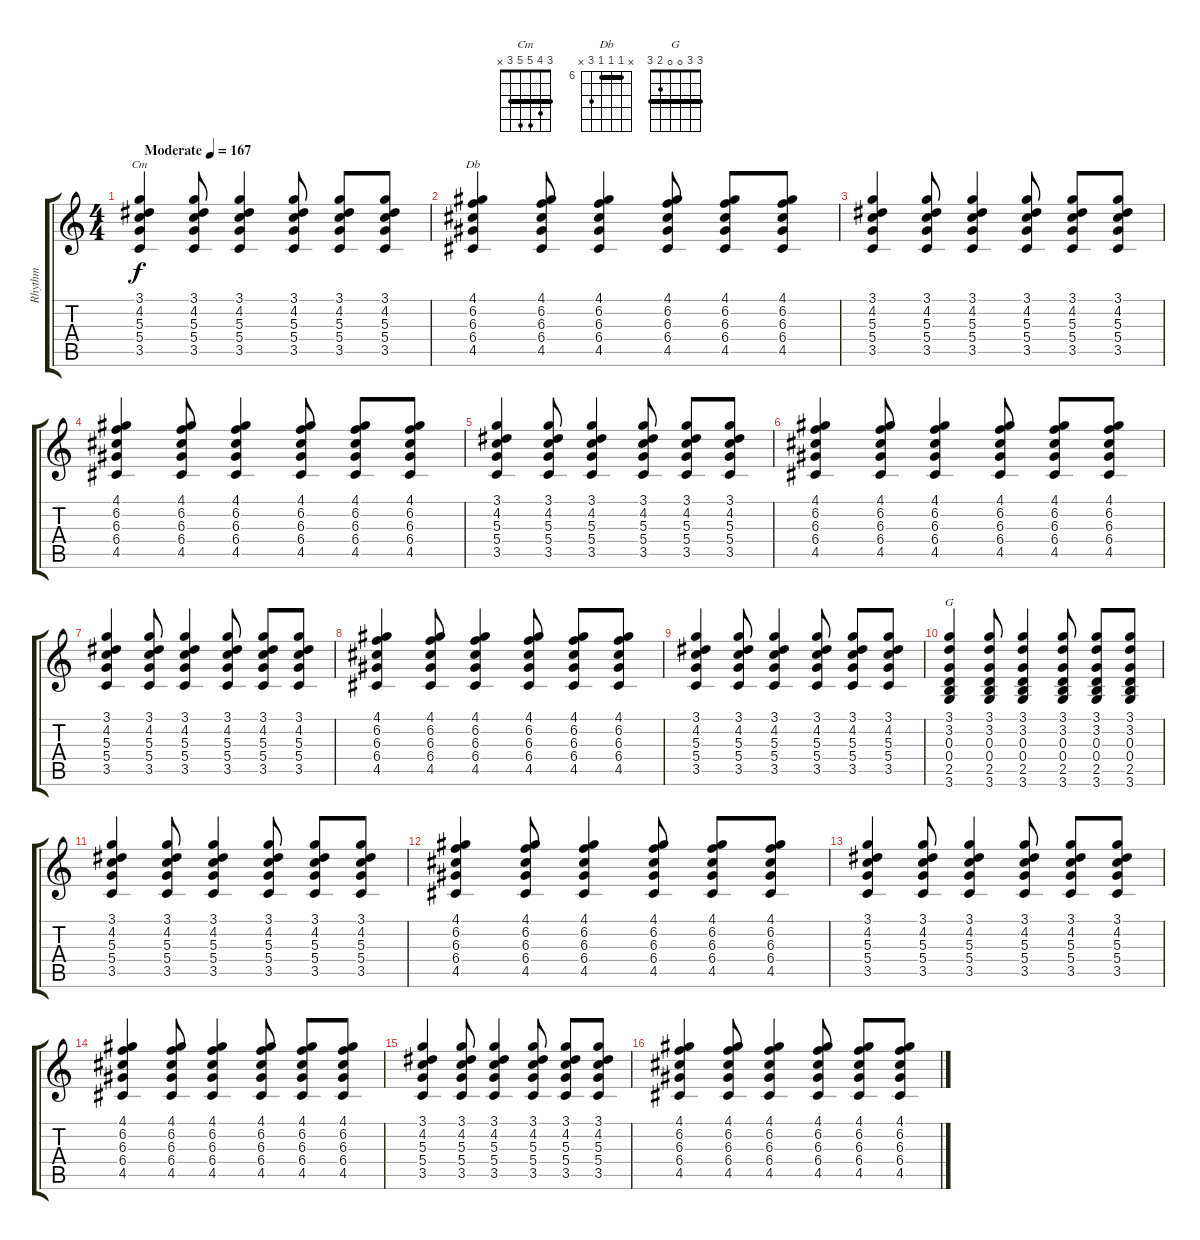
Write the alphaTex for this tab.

\track ("Rhythm " "Rhythm ") {instrument acousticguitarsteel}
\staff {score tabs}
\tuning (E4 B3 G3 D3 A2 E2) {hide}
\chord ("Cm" 3 4 5 5 3 x) {barre 3}
\chord ("Db" x 6 6 6 8 x) {firstfret 6 barre 6}
\chord ("G" 3 3 0 0 2 3) {barre 3}
\ts (4 4)
\tempo (167 "Moderate")
\clef g2
\ks c
(3.1 4.2 5.3 5.4 3.5).4{ch "Cm" dy f instrument acousticguitarsteel} (3.1 4.2 5.3 5.4 3.5).8 (3.1 4.2 5.3 5.4 3.5).4 (3.1 4.2 5.3 5.4 3.5).8 (3.1 4.2 5.3 5.4 3.5).8 (3.1 4.2 5.3 5.4 3.5).8 |
(4.1 6.2 6.3 6.4 4.5).4{ch "Db"} (4.1 6.2 6.3 6.4 4.5).8 (4.1 6.2 6.3 6.4 4.5).4 (4.1 6.2 6.3 6.4 4.5).8 (4.1 6.2 6.3 6.4 4.5).8 (4.1 6.2 6.3 6.4 4.5).8 |
(3.1 4.2 5.3 5.4 3.5).4 (3.1 4.2 5.3 5.4 3.5).8 (3.1 4.2 5.3 5.4 3.5).4 (3.1 4.2 5.3 5.4 3.5).8 (3.1 4.2 5.3 5.4 3.5).8 (3.1 4.2 5.3 5.4 3.5).8 |
(4.1 6.2 6.3 6.4 4.5).4 (4.1 6.2 6.3 6.4 4.5).8 (4.1 6.2 6.3 6.4 4.5).4 (4.1 6.2 6.3 6.4 4.5).8 (4.1 6.2 6.3 6.4 4.5).8 (4.1 6.2 6.3 6.4 4.5).8 |
(3.1 4.2 5.3 5.4 3.5).4 (3.1 4.2 5.3 5.4 3.5).8 (3.1 4.2 5.3 5.4 3.5).4 (3.1 4.2 5.3 5.4 3.5).8 (3.1 4.2 5.3 5.4 3.5).8 (3.1 4.2 5.3 5.4 3.5).8 |
(4.1 6.2 6.3 6.4 4.5).4 (4.1 6.2 6.3 6.4 4.5).8 (4.1 6.2 6.3 6.4 4.5).4 (4.1 6.2 6.3 6.4 4.5).8 (4.1 6.2 6.3 6.4 4.5).8 (4.1 6.2 6.3 6.4 4.5).8 |
(3.1 4.2 5.3 5.4 3.5).4 (3.1 4.2 5.3 5.4 3.5).8 (3.1 4.2 5.3 5.4 3.5).4 (3.1 4.2 5.3 5.4 3.5).8 (3.1 4.2 5.3 5.4 3.5).8 (3.1 4.2 5.3 5.4 3.5).8 |
(4.1 6.2 6.3 6.4 4.5).4 (4.1 6.2 6.3 6.4 4.5).8 (4.1 6.2 6.3 6.4 4.5).4 (4.1 6.2 6.3 6.4 4.5).8 (4.1 6.2 6.3 6.4 4.5).8 (4.1 6.2 6.3 6.4 4.5).8 |
(3.1 4.2 5.3 5.4 3.5).4 (3.1 4.2 5.3 5.4 3.5).8 (3.1 4.2 5.3 5.4 3.5).4 (3.1 4.2 5.3 5.4 3.5).8 (3.1 4.2 5.3 5.4 3.5).8 (3.1 4.2 5.3 5.4 3.5).8 |
(3.1 3.2 0.3 0.4 2.5 3.6).4{ch "G"} (3.1 3.2 0.3 0.4 2.5 3.6).8 (3.1 3.2 0.3 0.4 2.5 3.6).4 (3.1 3.2 0.3 0.4 2.5 3.6).8 (3.1 3.2 0.3 0.4 2.5 3.6).8 (3.1 3.2 0.3 0.4 2.5 3.6).8 |
(3.1 4.2 5.3 5.4 3.5).4 (3.1 4.2 5.3 5.4 3.5).8 (3.1 4.2 5.3 5.4 3.5).4 (3.1 4.2 5.3 5.4 3.5).8 (3.1 4.2 5.3 5.4 3.5).8 (3.1 4.2 5.3 5.4 3.5).8 |
(4.1 6.2 6.3 6.4 4.5).4 (4.1 6.2 6.3 6.4 4.5).8 (4.1 6.2 6.3 6.4 4.5).4 (4.1 6.2 6.3 6.4 4.5).8 (4.1 6.2 6.3 6.4 4.5).8 (4.1 6.2 6.3 6.4 4.5).8 |
(3.1 4.2 5.3 5.4 3.5).4 (3.1 4.2 5.3 5.4 3.5).8 (3.1 4.2 5.3 5.4 3.5).4 (3.1 4.2 5.3 5.4 3.5).8 (3.1 4.2 5.3 5.4 3.5).8 (3.1 4.2 5.3 5.4 3.5).8 |
(4.1 6.2 6.3 6.4 4.5).4 (4.1 6.2 6.3 6.4 4.5).8 (4.1 6.2 6.3 6.4 4.5).4 (4.1 6.2 6.3 6.4 4.5).8 (4.1 6.2 6.3 6.4 4.5).8 (4.1 6.2 6.3 6.4 4.5).8 |
(3.1 4.2 5.3 5.4 3.5).4 (3.1 4.2 5.3 5.4 3.5).8 (3.1 4.2 5.3 5.4 3.5).4 (3.1 4.2 5.3 5.4 3.5).8 (3.1 4.2 5.3 5.4 3.5).8 (3.1 4.2 5.3 5.4 3.5).8 |
(4.1 6.2 6.3 6.4 4.5).4 (4.1 6.2 6.3 6.4 4.5).8 (4.1 6.2 6.3 6.4 4.5).4 (4.1 6.2 6.3 6.4 4.5).8 (4.1 6.2 6.3 6.4 4.5).8 (4.1 6.2 6.3 6.4 4.5).8
